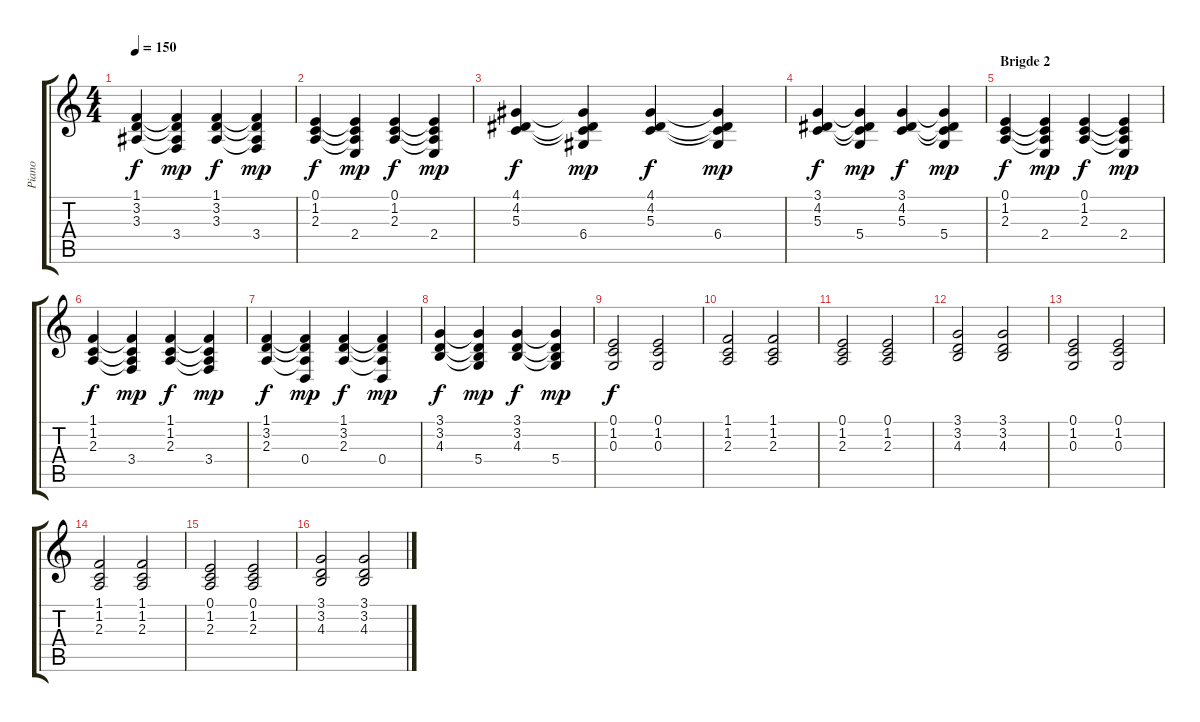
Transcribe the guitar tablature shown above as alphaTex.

\track ("Piano" "Piano") {instrument acousticgrandpiano}
\staff {score tabs}
\tuning (E4 B3 G3 D3 A2 E2) {hide}
\ts (4 4)
\tempo 150
\clef g2
\ks c
(1.1 3.2 3.3).4{dy f} (1.1{t} 3.2{t} 3.3{t} 3.4).4{dy mp} (1.1 3.2 3.3).4{dy f} (1.1{t} 3.2{t} 3.3{t} 3.4).4{dy mp} |
(0.1 1.2 2.3).4{dy f} (0.1{t} 1.2{t} 2.3{t} 2.4).4{dy mp} (0.1 1.2 2.3).4{dy f} (0.1{t} 1.2{t} 2.3{t} 2.4).4{dy mp} |
(4.1 4.2 5.3).4{dy f} (4.1{t} 4.2{t} 5.3{t} 6.4).4{dy mp} (4.1 4.2 5.3).4{dy f} (4.1{t} 4.2{t} 5.3{t} 6.4).4{dy mp} |
(3.1 4.2 5.3).4{dy f} (3.1{t} 4.2{t} 5.3{t} 5.4).4{dy mp} (3.1 4.2 5.3).4{dy f} (3.1{t} 4.2{t} 5.3{t} 5.4).4{dy mp} |
\section ("" "Brigde 2")
(0.1 1.2 2.3).4{dy f} (0.1{t} 1.2{t} 2.3{t} 2.4).4{dy mp} (0.1 1.2 2.3).4{dy f} (0.1{t} 1.2{t} 2.3{t} 2.4).4{dy mp} |
(1.1 1.2 2.3).4{dy f} (1.1{t} 1.2{t} 2.3{t} 3.4).4{dy mp} (1.1 1.2 2.3).4{dy f} (1.1{t} 1.2{t} 2.3{t} 3.4).4{dy mp} |
(1.1 3.2 2.3).4{dy f} (1.1{t} 3.2{t} 2.3{t} 0.4).4{dy mp} (1.1 3.2 2.3).4{dy f} (1.1{t} 3.2{t} 2.3{t} 0.4).4{dy mp} |
(3.1 3.2 4.3).4{dy f} (3.1{t} 3.2{t} 4.3{t} 5.4).4{dy mp} (3.1 3.2 4.3).4{dy f} (3.1{t} 3.2{t} 4.3{t} 5.4).4{dy mp} |
(0.1 1.2 0.3).2{dy f} (0.1 1.2 0.3).2 |
(1.1 1.2 2.3).2 (1.1 1.2 2.3).2 |
(0.1 1.2 2.3).2 (0.1 1.2 2.3).2 |
(3.1 3.2 4.3).2 (3.1 3.2 4.3).2 |
(0.1 1.2 0.3).2 (0.1 1.2 0.3).2 |
(1.1 1.2 2.3).2 (1.1 1.2 2.3).2 |
(0.1 1.2 2.3).2 (0.1 1.2 2.3).2 |
(3.1 3.2 4.3).2 (3.1 3.2 4.3).2
